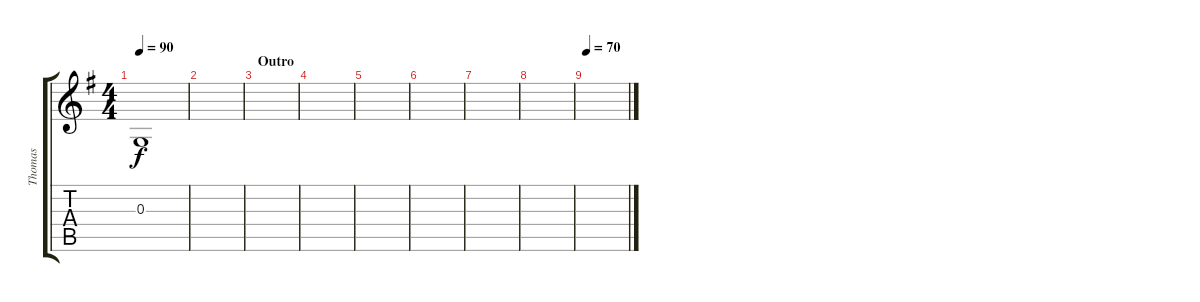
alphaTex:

\track ("Thomas" "Thomas") {instrument piccolo}
\staff {score tabs}
\tuning (E4 B3 G3 D3 A2 E2) {hide}
\ts (4 4)
\tempo 90
\clef g2
\ks g
0.3.1{dy f} |
|
\section ("" "Outro")
|
|
|
|
|
|
\tempo 70
